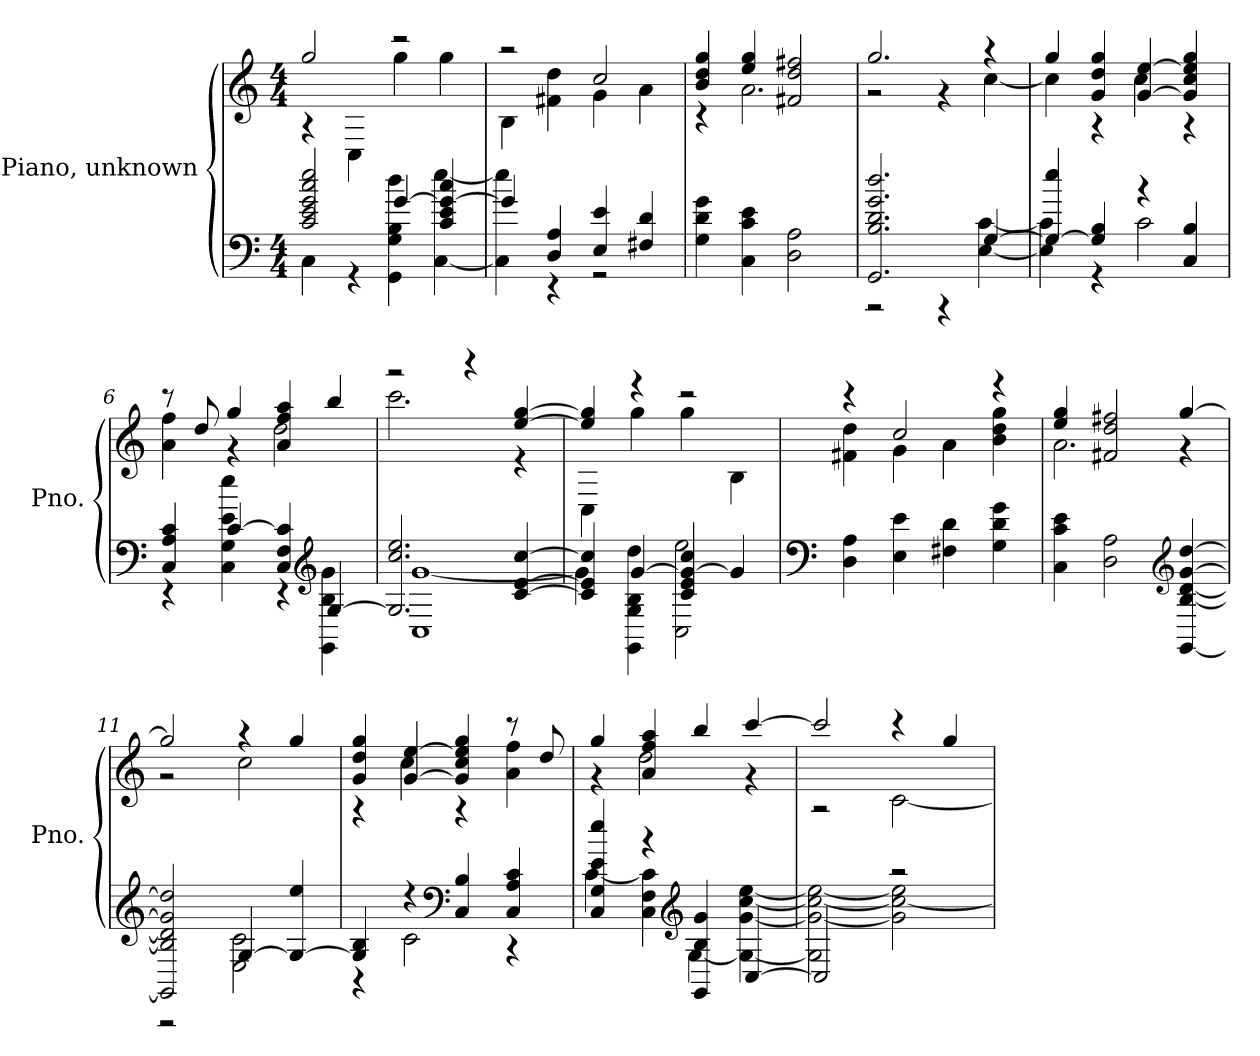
**kern	**kern
*part1	*part1
*staff2	*staff1
*I"Piano, unknown	*
*I'Pno.	*
*clefF4	*clefG2
*k[]	*k[]
*M4/4	*M4/4
*MM120	*MM120
=1	=1
*^	*^
2c/ 2e/ 2g/ 2cc/ 2ee/	4C\	2gg/	4r
.	4r	.	4C\
[4g/	4GG\ 4G\ 4B\ 4dd\	2r	4gg\
4c/ 4e/ 4g/_ 4cc/	[4C\ [4ee\	.	4gg\
=2	=2	=2	=2
4g/]	4C\] 4ee\]	2r	4B\
4D/ 4A/	4r	.	4f#X\ 4dd\
4E/ 4e/	2r	2cc/	4g\
4F#X/ 4d/	.	.	4a\
*v	*v	*	*
=3	=3	=3
4G\ 4d\ 4g\	4b/ 4dd/ 4gg/	4r
4C\ 4c\ 4e\	4ee/ 4gg/	2.a\
2D\ 2A\	2f#X/ 2dd/ 2ff#X/	.
=4	=4	=4
*^	*	*
2.GG/ 2.B/ 2.d/ 2.g/ 2.dd/	2r	2.gg/	2r
.	4r	.	4r
[4G/	[4E\ [4c\	4r	[4cc\
=5	=5	=5	=5
4G/_ 4ee/	4E\] 4c\]	4gg/	4cc\]
4G/] 4B/	4r	4g/ 4dd/ 4gg/	4r
4r	2c\	[4g/ [4ee/	4cc\
4C/ 4B/	.	4g/] 4cc/ 4ee/] 4gg/	4r
=6	=6	=6	=6
4C/ 4A/ 4c/	4r	8r	4a\ 4ff\
.	.	8dd/	.
[4c/	4C\ 4G\ 4e\ 4ee\	4gg/	4r
4C/ 4F/ 4c/]	4r	4a/ 4ff/ 4aa/	2dd\
*clefG2	*	*	*
[4G/	4GG\ 4B\ 4g\	4bb/	.
!!LO:LB:g=z	!!
=7	=7	=7	=7
2.G/] 2.cc/ 2.ee/	1C [1g	2r	2.ccc\
.	.	4r	.
[4c/ [4e/ [4cc/	.	[4ee/ [4gg/	4r
=8	=8	=8	=8
4c/] 4e/] 4cc/]	4g\]	4ee/] 4gg/]	4C\
[4g/	4GG\ 4G\ 4B\ 4dd\	4r	4gg\
4c/ 4e/ 4g/_ 4cc/	2C\ 2ee\	2r	4gg\
4g/]	.	.	4B\
*v	*v	*	*
=9	=9	=9
*clefF4	*	*
4D\ 4A\	4r	4f#X\ 4dd\
4E\ 4e\	2cc/	4g\
4F#X\ 4d\	.	4a\
4G\ 4d\ 4g\	4r	4b\ 4dd\ 4gg\
=10	=10	=10
4C\ 4c\ 4e\	4ee/ 4gg/	2.a\
2D\ 2A\	2f#X/ 2dd/ 2ff#X/	.
*clefG2	*	*
[4GG/ [4B/ [4d/ [4g/ [4dd/	[4gg/	4r
=11	=11	=11
*^	*	*
2GG/] 2B/] 2d/] 2g/] 2dd/]	2r	2gg/]	2r
[4G/	2E\ 2c\	4r	2cc\
4G/_ 4ee/	.	4gg/	.
=12	=12	=12	=12
4G/] 4B/	4r	4g/ 4dd/ 4gg/	4r
4r	2c\	[4g/ [4ee/	4cc\
*clefF4	*	*	*
4C/ 4B/	.	4g/] 4cc/ 4ee/] 4gg/	4r
4C/ 4A/ 4c/	4r	8r	4a\ 4ff\
.	.	8dd/	.
!!LO:LB:g=z	!!
=13	=13	=13	=13
4C/ 4G/ 4e/ 4ee/	[4c\	4gg/	4r
4r	4C\ 4F\ 4c\]	4a/ 4ff/ 4aa/	2dd\
*clefG2	*	*	*
4GG/ 4B/ 4g/	[4G\	4bb/	.
[4C/	4G\_ [4g\ [4cc\ [4ee\	[4ccc/	4r
=14	=14	=14	=14
2C/]	2G\] 2g\_ 2cc\_ 2ee\_	2ccc/]	2r
2r	2g\] 2cc\_ 2ee\]	4r	[2c\
.	.	4gg/	.
*v	*v	*	*
*	*v	*v
=	=
*-	*-
